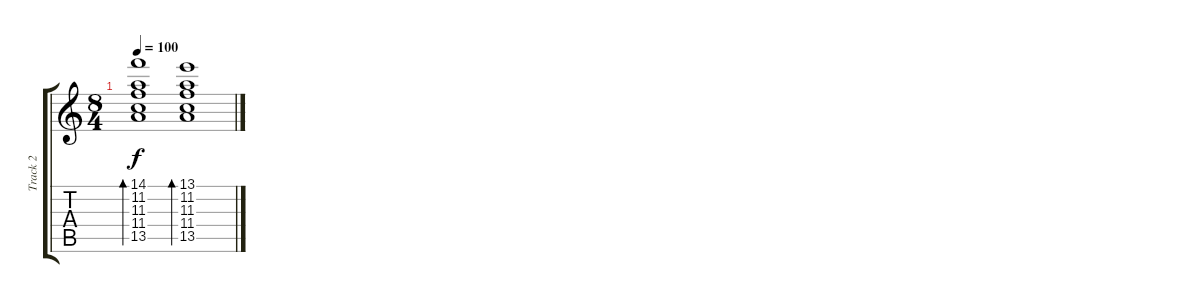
\track ("Track 2" "Track 2") {instrument acousticguitarsteel}
\staff {score tabs}
\tuning (Eb4 Bb3 Gb3 Db3 Ab2 D2) {hide}
\ts (8 4)
\tempo 100
\clef g2
\ks c
(14.1 11.2 11.3 11.4 13.5).1{bd 240 dy f} (13.1 11.2 11.3 11.4 13.5).1{bd 240}
